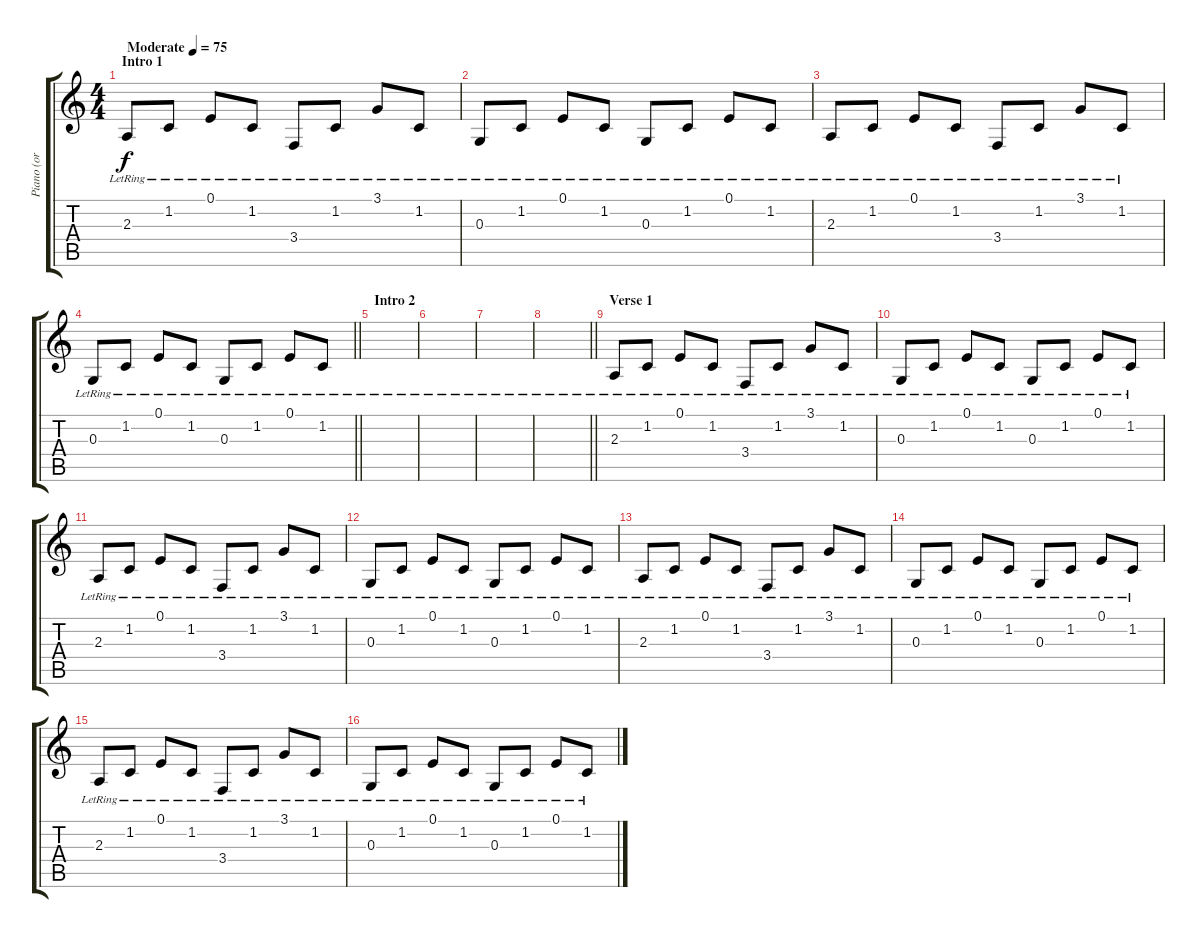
\track ("Piano (or guitar)" "Piano (or ") {instrument acousticgrandpiano}
\staff {score tabs}
\tuning (E4 B3 G3 D3 A2 E2) {hide}
\ts (4 4)
\section ("" "Intro 1")
\tempo (75 "Moderate")
\clef g2
\ks c
2.3{lr}.8{dy f instrument acousticgrandpiano} 1.2{lr}.8 0.1{lr}.8 1.2{lr}.8 3.4{lr}.8 1.2{lr}.8 3.1{lr}.8 1.2{lr}.8 |
0.3{lr}.8 1.2{lr}.8 0.1{lr}.8 1.2{lr}.8 0.3{lr}.8 1.2{lr}.8 0.1{lr}.8 1.2{lr}.8 |
2.3{lr}.8 1.2{lr}.8 0.1{lr}.8 1.2{lr}.8 3.4{lr}.8 1.2{lr}.8 3.1{lr}.8 1.2{lr}.8 |
\barLineRight lightlight
0.3{lr}.8 1.2{lr}.8 0.1{lr}.8 1.2{lr}.8 0.3{lr}.8 1.2{lr}.8 0.1{lr}.8 1.2{lr}.8 |
\section ("" "Intro 2")
|
|
|
\barLineRight lightlight
|
\section ("" "Verse 1")
2.3{lr}.8 1.2{lr}.8 0.1{lr}.8 1.2{lr}.8 3.4{lr}.8 1.2{lr}.8 3.1{lr}.8 1.2{lr}.8 |
0.3{lr}.8 1.2{lr}.8 0.1{lr}.8 1.2{lr}.8 0.3{lr}.8 1.2{lr}.8 0.1{lr}.8 1.2{lr}.8 |
2.3{lr}.8 1.2{lr}.8 0.1{lr}.8 1.2{lr}.8 3.4{lr}.8 1.2{lr}.8 3.1{lr}.8 1.2{lr}.8 |
0.3{lr}.8 1.2{lr}.8 0.1{lr}.8 1.2{lr}.8 0.3{lr}.8 1.2{lr}.8 0.1{lr}.8 1.2{lr}.8 |
2.3{lr}.8 1.2{lr}.8 0.1{lr}.8 1.2{lr}.8 3.4{lr}.8 1.2{lr}.8 3.1{lr}.8 1.2{lr}.8 |
0.3{lr}.8 1.2{lr}.8 0.1{lr}.8 1.2{lr}.8 0.3{lr}.8 1.2{lr}.8 0.1{lr}.8 1.2{lr}.8 |
2.3{lr}.8 1.2{lr}.8 0.1{lr}.8 1.2{lr}.8 3.4{lr}.8 1.2{lr}.8 3.1{lr}.8 1.2{lr}.8 |
0.3{lr}.8 1.2{lr}.8 0.1{lr}.8 1.2{lr}.8 0.3{lr}.8 1.2{lr}.8 0.1{lr}.8 1.2{lr}.8
